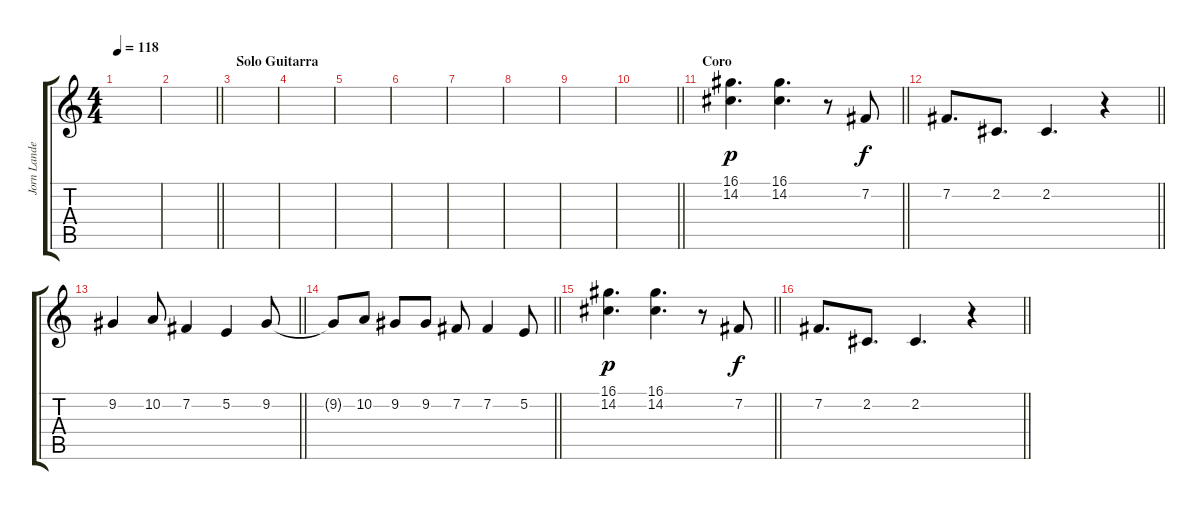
\track ("Jorn Lande" "Jorn Lande") {instrument clarinet}
\staff {score tabs}
\tuning (E4 B3 G3 D3 A2 E2) {hide}
\ts (4 4)
\tempo 118
\clef g2
\ks c
|
\barLineRight lightlight
|
\section ("" "Solo Guitarra")
|
|
|
|
|
|
|
\barLineRight lightlight
|
\section ("" "Coro")
\barLineRight lightlight
(16.1 14.2).4{d dy p} (16.1 14.2).4{d} r.8 7.2.8{dy f} |
\barLineRight lightlight
7.2.8{d} 2.2.8{d} 2.2.4{d} r.4 |
\barLineRight lightlight
9.2.4 10.2.8 7.2.4 5.2.4 9.2.8 |
\barLineRight lightlight
9.2{t}.8 10.2.8 9.2.8 9.2.8 7.2.8 7.2.4 5.2.8 |
\barLineRight lightlight
(16.1 14.2).4{d dy p} (16.1 14.2).4{d} r.8 7.2.8{dy f} |
\barLineRight lightlight
7.2.8{d} 2.2.8{d} 2.2.4{d} r.4
